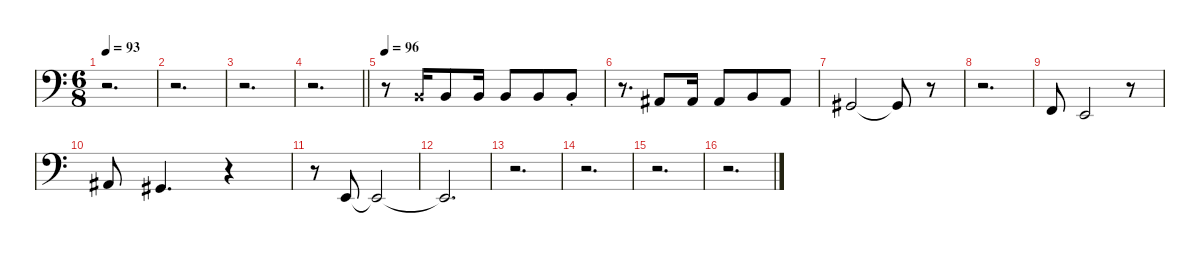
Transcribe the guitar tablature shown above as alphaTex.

\defaultSystemsLayout 4
\hideDynamics
\bracketExtendMode nobrackets
\singleTrackTrackNamePolicy hidden
\multiTrackTrackNamePolicy hidden
\firstSystemTrackNameMode fullname
\firstSystemTrackNameOrientation horizontal
\otherSystemsTrackNameOrientation horizontal
\track ("Lead Vocals [Mikael Akerfeldt]" "chr.") {defaultSystemsLayout 8 instrument voiceoohs}
\staff {score}
\tuning (E4 B3 G3 D3 A2 E2)
\ts (6 8)
\tempo 93
\clef f4
\ks c
r.2{d dy mf} |
r.2{d} |
r.2{d} |
\barLineRight lightlight
r.2{d} |
\tempo 96
r.8 2.5{x}.16 2.5.8 2.5.16 2.5.8 2.5.8 2.5{st}.8 |
r.8{d} 1.5{acc #}.8 1.5{acc #}.16 1.5{acc #}.8 2.5.8 1.5{acc #}.8 |
4.6{acc #}.2 4.6{t acc #}.8 r.8 |
r.2{d} |
1.6.8 0.6.2 r.8 |
1.5{acc #}.8 4.6{acc #}.4{d} r.4 |
r.8 0.6.8 0.6{t}.2 |
0.6{t}.2{d} |
r.2{d} |
r.2{d} |
r.2{d} |
r.2{d}
